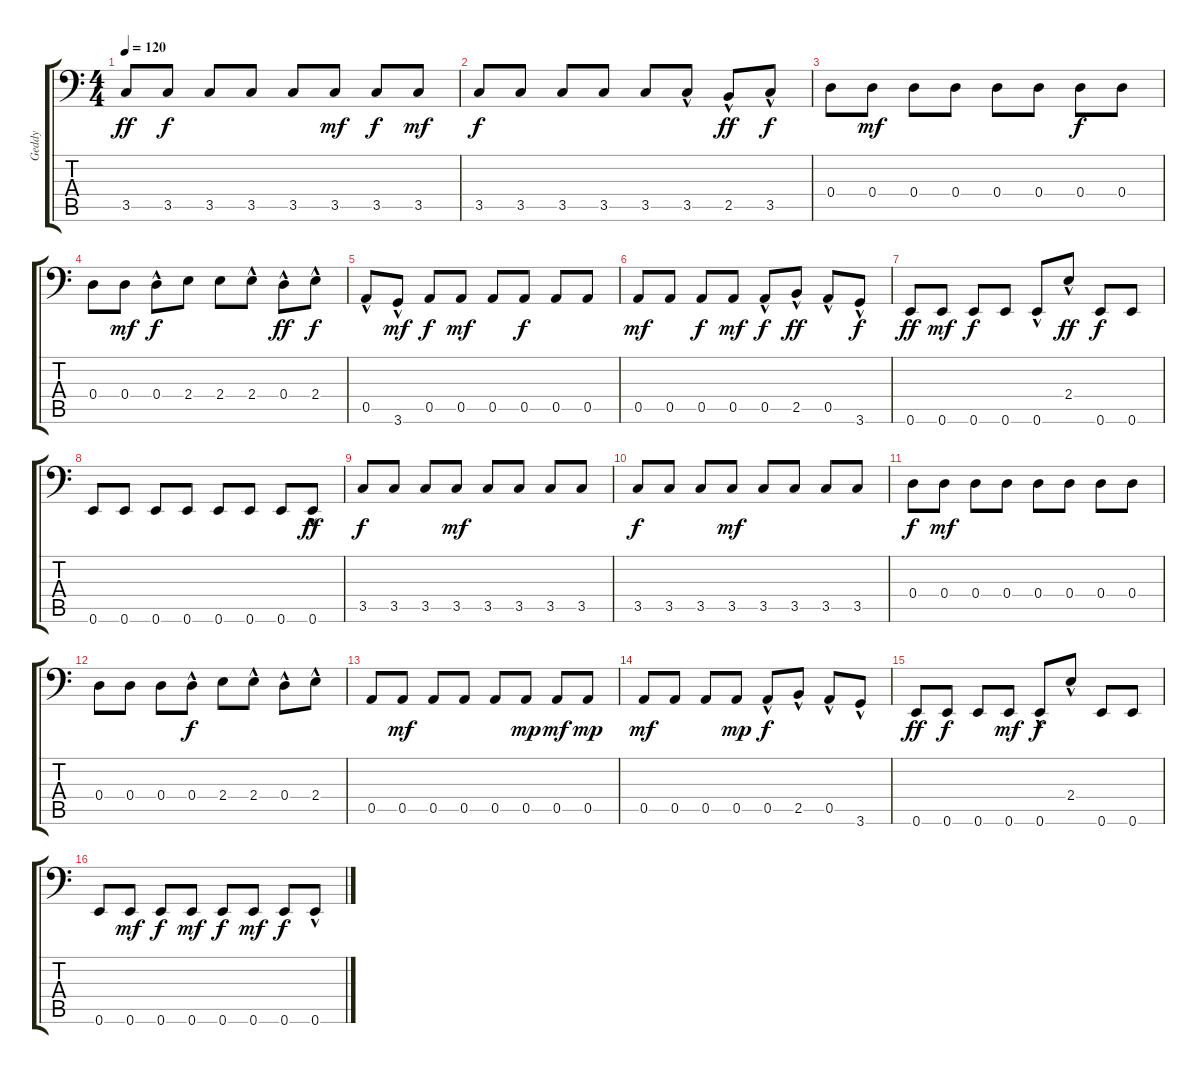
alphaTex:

\track ("Geddy" "Geddy") {instrument electricbassfinger}
\staff {score tabs}
\tuning (E3 B2 G2 D2 A1 E1) {hide}
\ts (4 4)
\tempo 120
\clef f4
\ks c
3.5.8{dy ff instrument electricbassfinger} 3.5.8{dy f} 3.5.8 3.5.8 3.5.8 3.5.8{dy mf} 3.5.8{dy f} 3.5.8{dy mf} |
3.5.8{dy f} 3.5.8 3.5.8 3.5.8 3.5.8 3.5{hac}.8 2.5{hac}.8{dy ff} 3.5{hac}.8{dy f} |
0.4.8 0.4.8{dy mf} 0.4.8 0.4.8 0.4.8 0.4.8 0.4.8{dy f} 0.4.8 |
0.4.8 0.4.8{dy mf} 0.4{hac}.8{dy f} 2.4.8 2.4.8 2.4{hac}.8 0.4{hac}.8{dy ff} 2.4{hac}.8{dy f} |
0.5{hac}.8 3.6{hac}.8{dy mf} 0.5.8{dy f} 0.5.8{dy mf} 0.5.8 0.5.8{dy f} 0.5.8 0.5.8 |
0.5.8{dy mf} 0.5.8 0.5.8{dy f} 0.5.8{dy mf} 0.5{hac}.8{dy f} 2.5{hac}.8{dy ff} 0.5{hac}.8 3.6{hac}.8{dy f} |
0.6.8{dy ff} 0.6.8{dy mf} 0.6.8{dy f} 0.6.8 0.6{hac}.8 2.4{hac}.8{dy ff} 0.6.8{dy f} 0.6.8 |
0.6.8 0.6.8 0.6.8 0.6.8 0.6.8 0.6.8 0.6.8 0.6{hac}.8{dy ff} |
3.5.8{dy f} 3.5.8 3.5.8 3.5.8{dy mf} 3.5.8 3.5.8 3.5.8 3.5.8 |
3.5.8{dy f} 3.5.8 3.5.8 3.5.8{dy mf} 3.5.8 3.5.8 3.5.8 3.5.8 |
0.4.8{dy f} 0.4.8{dy mf} 0.4.8 0.4.8 0.4.8 0.4.8 0.4.8 0.4.8 |
0.4.8 0.4.8 0.4.8 0.4{hac}.8{dy f} 2.4.8 2.4{hac}.8 0.4{hac}.8 2.4{hac}.8 |
0.5.8 0.5.8{dy mf} 0.5.8 0.5.8 0.5.8 0.5.8{dy mp} 0.5.8{dy mf} 0.5.8{dy mp} |
0.5.8{dy mf} 0.5.8 0.5.8 0.5.8{dy mp} 0.5{hac}.8{dy f} 2.5{hac}.8 0.5{hac}.8 3.6{hac}.8 |
0.6.8{dy ff} 0.6.8{dy f} 0.6.8 0.6.8{dy mf} 0.6{hac}.8{dy f} 2.4{hac}.8 0.6.8 0.6.8 |
0.6.8 0.6.8{dy mf} 0.6.8{dy f} 0.6.8{dy mf} 0.6.8{dy f} 0.6.8{dy mf} 0.6.8{dy f} 0.6{hac}.8
